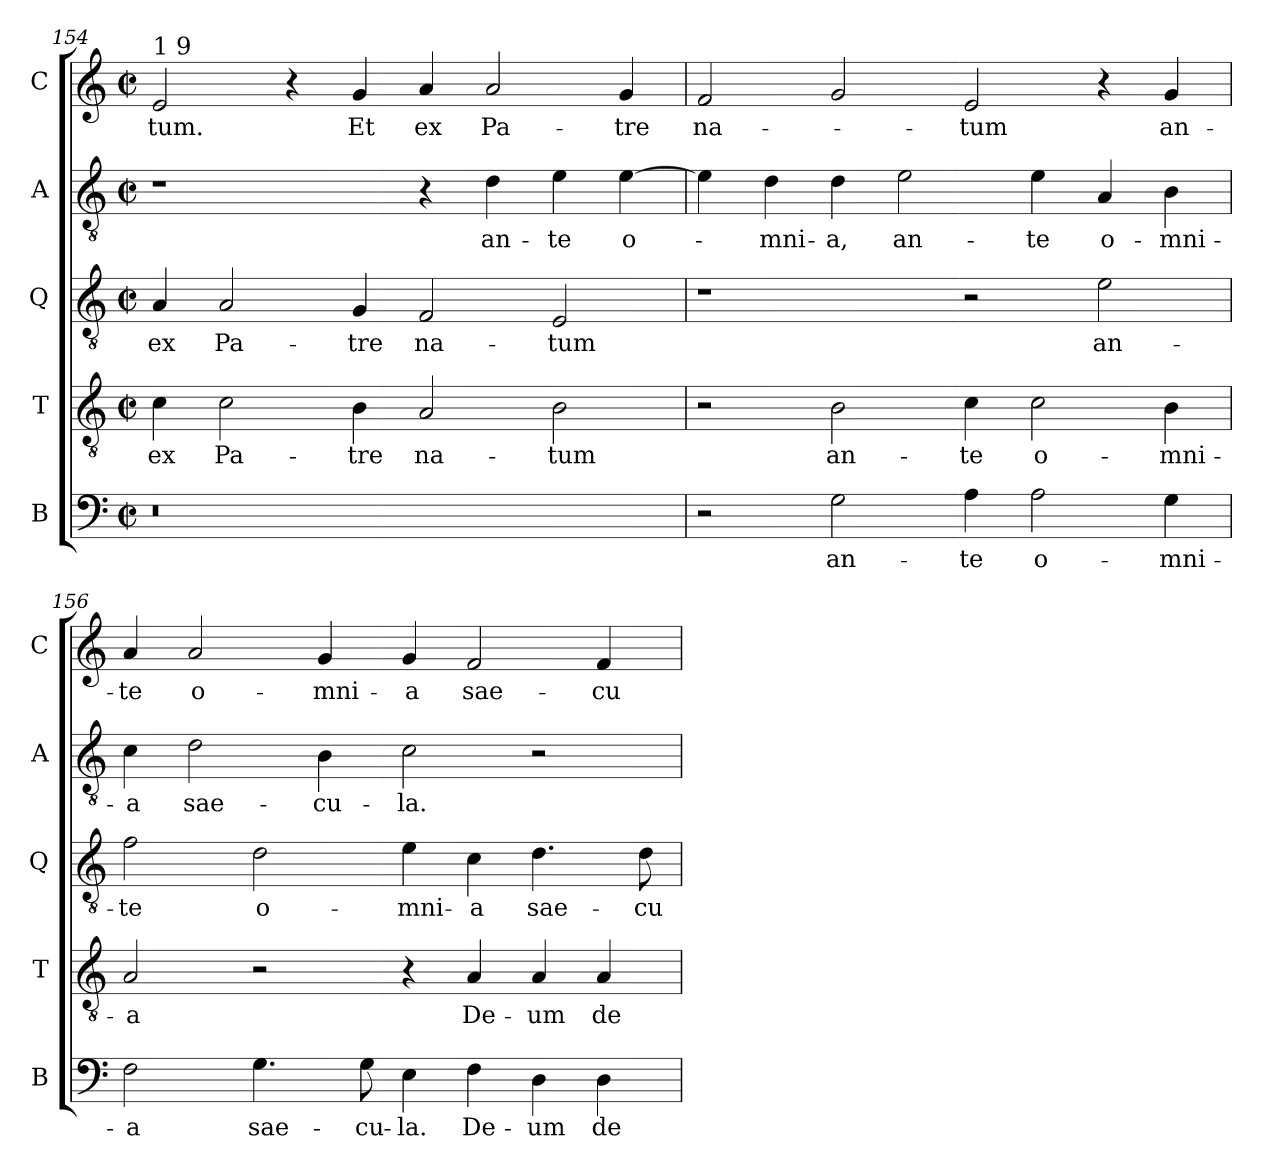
**kern	**text	**kern	**text	**kern	**text	**kern	**text	**kern	**text
*part5	*part5	*part4	*part4	*part3	*part3	*part2	*part2	*part1	*part1
*staff5	*staff5	*staff4	*staff4	*staff3	*staff3	*staff2	*staff2	*staff1	*staff1
*I"B	*	*I"T	*	*I"Q	*	*I"A	*	*I"C	*
*I'B	*	*I'T	*	*I'Q	*	*I'A	*	*I'C	*
!!LO:LB:g=z
*clefF4	*	*clefGv2	*	*clefGv2	*	*clefGv2	*	*clefG2	*
*M2/2	*	*M2/2	*	*M2/2	*	*M2/2	*	*M2/2	*
*met(c|)	*	*met(c|)	*	*met(c|)	*	*met(c|)	*	*met(c|)	*
=154	=154	=154	=154	=154	=154	=154	=154	=154	=154
!	!	!	!	!	!	!	!	!LO:TX:a:t=1 9	!
!	!	!	!LO:LY:b:cj	!	!LO:LY:b:cj	!	!	!	!LO:LY:b:cj
0r	.	4c\	ex	4A/	ex	1r	.	2e/	-tum.
!	!	!	!LO:LY:b:cj	!	!LO:LY:b:cj	!	!	!	!
.	.	2c\	Pa-	2A/	Pa-	.	.	.	.
.	.	.	.	.	.	.	.	4r	.
!	!	!	!LO:LY:b:cj	!	!LO:LY:b:cj	!	!	!	!LO:LY:b:cj
.	.	4B\	-tre	4G/	-tre	.	.	4g/	Et
!	!	!	!LO:LY:b:cj	!	!LO:LY:b:cj	!	!	!	!LO:LY:b:cj
.	.	2A/	na-	2F/	na-	4r	.	4a/	ex
!	!	!	!	!	!	!	!LO:LY:b:cj	!	!LO:LY:b:cj
.	.	.	.	.	.	4d\	an-	2a/	Pa-
!	!	!	!LO:LY:b:cj	!	!LO:LY:b:cj	!	!LO:LY:b:cj	!	!
.	.	2B\	-tum	2E/	-tum	4e\	-te	.	.
!	!	!	!	!	!	!	!LO:LY:b:cj	!	!LO:LY:b:cj
.	.	.	.	.	.	[>4e\	o-	4g/	-tre
=155	=155	=155	=155	=155	=155	=155	=155	=155	=155
!	!	!	!	!	!	!	!	!	!LO:LY:b:cj
2r	.	2r	.	1r	.	4e\]	.	2f/	na-
!	!	!	!	!	!	!	!LO:LY:b:cj	!	!
.	.	.	.	.	.	4d\	-mni-	.	.
!	!LO:LY:b:cj	!	!LO:LY:b:cj	!	!	!	!LO:LY:b:cj	!	!
2G\	an-	2B\	an-	.	.	4d\	-a,	2g/	.
!	!	!	!	!	!	!	!LO:LY:b:cj	!	!
.	.	.	.	.	.	2e\	an-	.	.
!	!LO:LY:b:cj	!	!LO:LY:b:cj	!	!	!	!	!	!LO:LY:b:cj
4A\	-te	4c\	-te	2r	.	.	.	2e/	-tum
!	!LO:LY:b:cj	!	!LO:LY:b:cj	!	!	!	!LO:LY:b:cj	!	!
2A\	o-	2c\	o-	.	.	4e\	-te	.	.
!	!	!	!	!	!LO:LY:b:cj	!	!LO:LY:b:cj	!	!
.	.	.	.	2e\	an-	4A/	o-	4r	.
!	!LO:LY:b:cj	!	!LO:LY:b:cj	!	!	!	!LO:LY:b:cj	!	!LO:LY:b:cj
4G\	-mni-	4B\	-mni-	.	.	4B\	-mni-	4g/	an-
=156	=156	=156	=156	=156	=156	=156	=156	=156	=156
!	!LO:LY:b:cj	!	!LO:LY:b:cj	!	!LO:LY:b:cj	!	!LO:LY:b:cj	!	!LO:LY:b:cj
2F\	-a	2A/	-a	2f\	-te	4c\	-a	4a/	-te
!	!	!	!	!	!	!	!LO:LY:b:cj	!	!LO:LY:b:cj
.	.	.	.	.	.	2d\	sae-	2a/	o-
!	!LO:LY:b:cj	!	!	!	!LO:LY:b:cj	!	!	!	!
4.G\	sae-	2r	.	2d\	o-	.	.	.	.
!	!	!	!	!	!	!	!LO:LY:b:cj	!	!LO:LY:b:cj
.	.	.	.	.	.	4B\	-cu-	4g/	-mni-
!	!LO:LY:b:cj	!	!	!	!	!	!	!	!
8G\	-cu-	.	.	.	.	.	.	.	.
!	!LO:LY:b:cj	!	!	!	!LO:LY:b:cj	!	!LO:LY:b:cj	!	!LO:LY:b:cj
4E\	-la.	4r	.	4e\	-mni-	2c\	-la.	4g/	-a
!	!LO:LY:b:cj	!	!LO:LY:b:cj	!	!LO:LY:b:cj	!	!	!	!LO:LY:b:cj
4F\	De-	4A/	De-	4c\	-a	.	.	2f/	sae-
!	!LO:LY:b:cj	!	!LO:LY:b:cj	!	!LO:LY:b:cj	!	!	!	!
4D\	-um	4A/	-um	4.d\	sae-	2r	.	.	.
!	!LO:LY:b:cj	!	!LO:LY:b:cj	!	!	!	!	!	!LO:LY:b:cj
4D\	de	4A/	de	.	.	.	.	4f/	-cu-
!	!	!	!	!	!LO:LY:b:cj	!	!	!	!
.	.	.	.	8d\	-cu-	.	.	.	.
=	=	=	=	=	=	=	=	=	=
*-	*-	*-	*-	*-	*-	*-	*-	*-	*-
